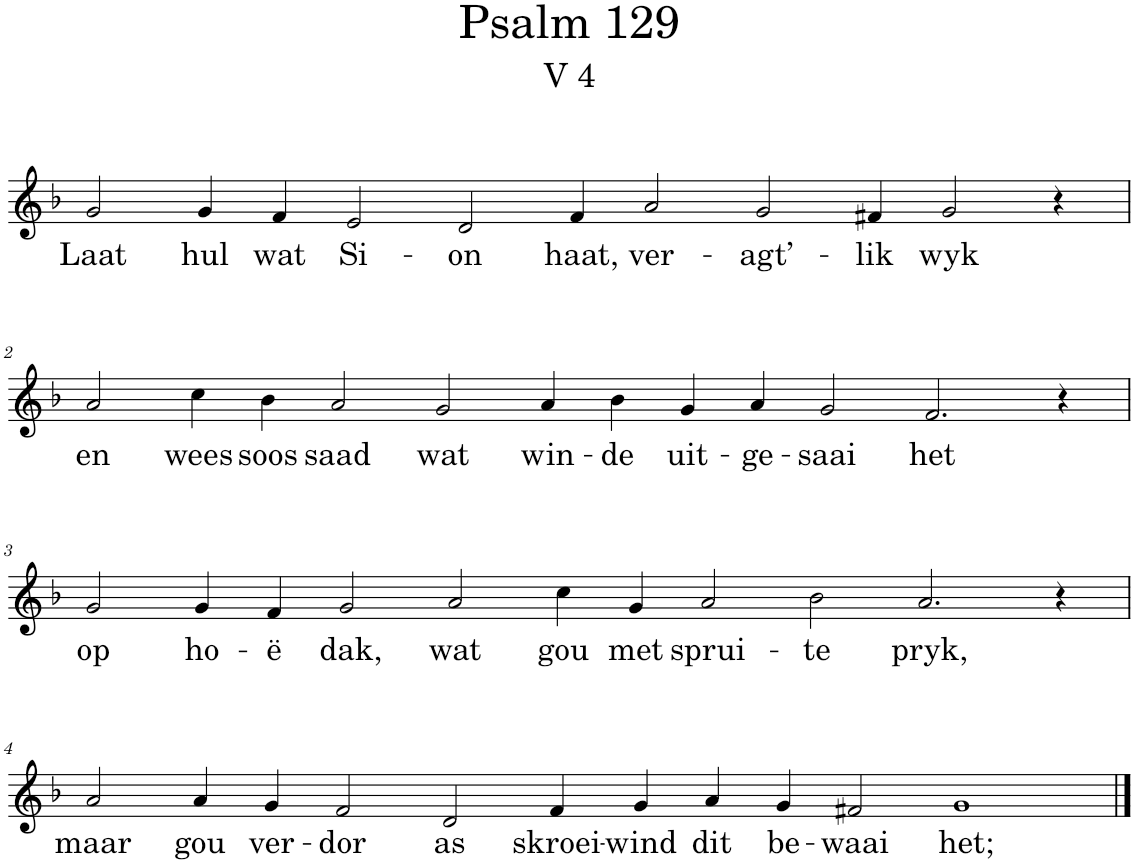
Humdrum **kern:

**kern	**text
*part1	*part1
*staff1	*staff1
*I"Pipe Organ	*
*I'Org.	*
*clefG2	*
*k[b-]	*
*M18/4	*
=1	=1
!	!LO:LY:b
2g/	Laat
!	!LO:LY:b
4g/	hul
!	!LO:LY:b
4f/	wat
!	!LO:LY:b
2e/	Si-
!	!LO:LY:b
2d/	-on
!	!LO:LY:b
4f/	haat,
!	!LO:LY:b
2a/	ver-
!	!LO:LY:b
2g/	-agt’-
!	!LO:LY:b
4f#X/	-lik
!	!LO:LY:b
2g/	wyk
4r	.
!!LO:LB:g=z
=2	=2
!	!LO:LY:b
2a/	en
!	!LO:LY:b
4cc\	wees
!	!LO:LY:b
4b-\	soos
!	!LO:LY:b
2a/	saad
!	!LO:LY:b
2g/	wat
!	!LO:LY:b
4a/	win-
!	!LO:LY:b
4b-\	-de
!	!LO:LY:b
4g/	uit-
!	!LO:LY:b
4a/	-ge-
!	!LO:LY:b
2g/	-saai
!	!LO:LY:b
2.f/	het
4r	.
!!LO:LB:g=z
=3	=3
!	!LO:LY:b
2g/	op
!	!LO:LY:b
4g/	ho-
!	!LO:LY:b
4f/	-ë
!	!LO:LY:b
2g/	dak,
!	!LO:LY:b
2a/	wat
!	!LO:LY:b
4cc\	gou
!	!LO:LY:b
4g/	met
!	!LO:LY:b
2a/	sprui-
!	!LO:LY:b
2b-\	-te
!	!LO:LY:b
2.a/	pryk,
4r	.
!!LO:LB:g=z
=4	=4
!	!LO:LY:b
2a/	maar
!	!LO:LY:b
4a/	gou
!	!LO:LY:b
4g/	ver-
!	!LO:LY:b
2f/	-dor
!	!LO:LY:b
2d/	as
!	!LO:LY:b
4f/	skroei-
!	!LO:LY:b
4g/	-wind
!	!LO:LY:b
4a/	dit
!	!LO:LY:b
4g/	be-
!	!LO:LY:b
2f#X/	-waai
!	!LO:LY:b
1g	het;
==	==
*-	*-
